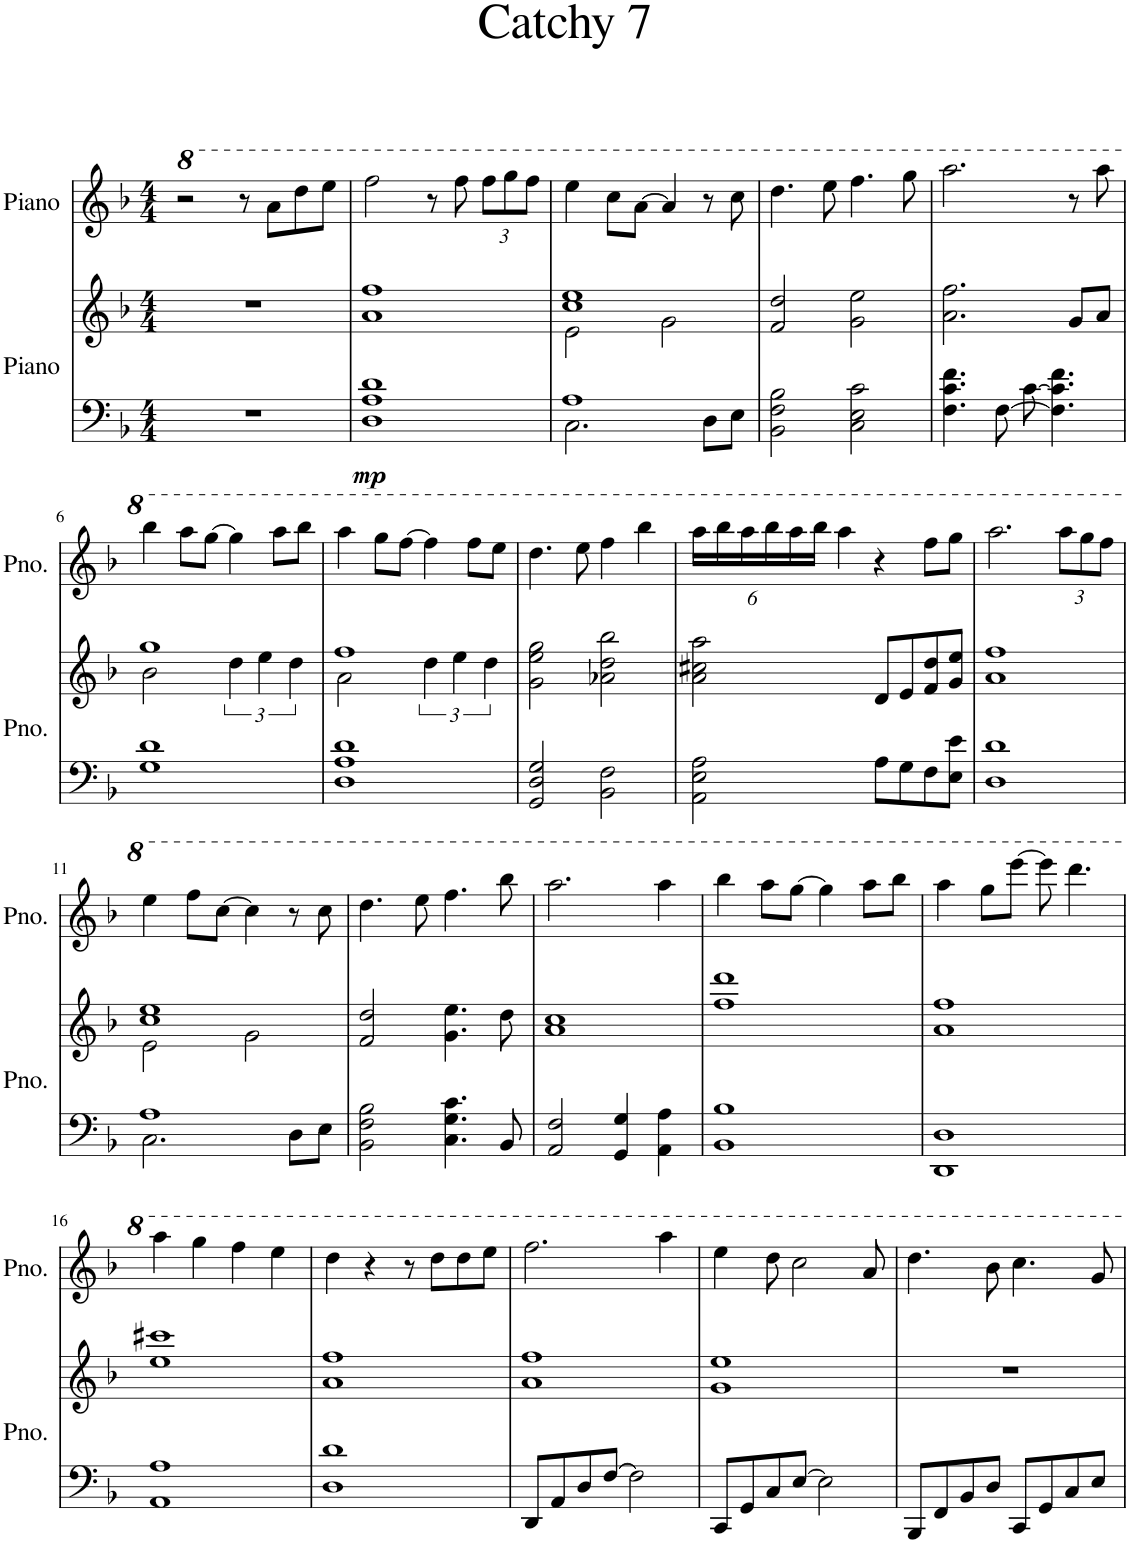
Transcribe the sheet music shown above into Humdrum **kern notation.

**kern	**kern	**dynam	**kern
*part2	*part2	*part2	*part1
*staff3	*staff2	*staff2/3	*staff1
*I"Piano	*	*	*I"Piano
*I'Pno.	*	*	*I'Pno.
*clefF4	*clefG2	*	*clefG2
*k[b-]	*k[b-]	*	*k[b-]
*M4/4	*M4/4	*	*M4/4
=1	=1	=1	=1
1r	1r	.	2r
.	.	.	8r
.	.	.	8aa\L
.	.	.	8ddd\
.	.	.	8eee\J
=2	=2	=2	=2
!	!	!LO:DY:b=2	!
1D 1A 1d	1a 1ff	mp	2fff\
.	.	.	8r
.	.	.	8fff\
*	*	*	*Xbrackettup
.	.	.	12fff\L
.	.	.	12ggg\
.	.	.	12fff\J
=3	=3	=3	=3
*^	*^	*	*
1A	2.C\	1cc 1ee	2e\	.	4eee\
.	.	.	.	.	8ccc\L
.	.	.	.	.	[8aa\J
.	.	.	2g\	.	4aa/]
.	8D\L	.	.	.	8r
.	8E\J	.	.	.	8ccc\
*v	*v	*	*	*	*
*	*v	*v	*	*
=4	=4	=4	=4
2BB-\ 2F\ 2B-\	2f/ 2dd/	.	4.ddd\
.	.	.	8eee\
2C\ 2E\ 2c\	2g\ 2ee\	.	4.fff\
.	.	.	8ggg\
=5	=5	=5	=5
4.F\ 4.c\ 4.f\	2.a\ 2.ff\	.	2.aaa\
[8F\	.	.	.
[8c\	.	.	.
4.F\] 4.c\] 4.f\	.	.	.
.	8g/L	.	8r
.	8a/J	.	8aaa\
!!LO:LB:g=z
=6	=6	=6	=6
*	*^	*	*
1G 1d	1gg	2b-\	.	4bbb-\
.	.	.	.	8aaa\L
.	.	.	.	[8ggg\J
.	.	6dd\	.	4ggg\]
.	.	6ee\	.	.
.	.	.	.	8aaa\L
.	.	6dd\	.	.
.	.	.	.	8bbb-\J
=7	=7	=7	=7	=7
1D 1A 1d	1ff	2a\	.	4aaa\
.	.	.	.	8ggg\L
.	.	.	.	[8fff\J
.	.	6dd\	.	4fff\]
.	.	6ee\	.	.
.	.	.	.	8fff\L
.	.	6dd\	.	.
.	.	.	.	8eee\J
*	*v	*v	*	*
=8	=8	=8	=8
2GG/ 2D/ 2G/	2g\ 2ee\ 2gg\	.	4.ddd\
.	.	.	8eee\
2BB-\ 2F\	2a-X\ 2dd\ 2bb-\	.	4fff\
.	.	.	4bbb-\
=9	=9	=9	=9
2AA\ 2E\ 2A\	2a\ 2cc#X\ 2aa\	.	24aaa\LL
.	.	.	24bbb-\
.	.	.	24aaa\
.	.	.	24bbb-\
.	.	.	24aaa\
.	.	.	24bbb-\JJ
.	.	.	4aaa\
8A\L	8d/L	.	4r
8G\	8e/	.	.
8F\	8f/ 8dd/	.	8fff\L
8E\ 8e\J	8g/ 8ee/J	.	8ggg\J
=10	=10	=10	=10
1D 1d	1a 1ff	.	2.aaa\
.	.	.	12aaa\L
.	.	.	12ggg\
.	.	.	12fff\J
!!LO:LB:g=z
=11	=11	=11	=11
*^	*^	*	*
1A	2.C\	1cc 1ee	2e\	.	4eee\
.	.	.	.	.	8fff\L
.	.	.	.	.	[8ccc\J
.	.	.	2g\	.	4ccc\]
.	8D\L	.	.	.	8r
.	8E\J	.	.	.	8ccc\
*v	*v	*	*	*	*
*	*v	*v	*	*
=12	=12	=12	=12
2BB-\ 2F\ 2B-\	2f/ 2dd/	.	4.ddd\
.	.	.	8eee\
4.C\ 4.G\ 4.c\	4.g\ 4.ee\	.	4.fff\
8BB-/	8dd\	.	8bbb-\
=13	=13	=13	=13
2AA/ 2F/	1a 1cc	.	2.aaa\
4GG/ 4G/	.	.	.
4AA\ 4A\	.	.	4aaa\
=14	=14	=14	=14
1BB- 1B-	1ff 1ddd	.	4bbb-\
.	.	.	8aaa\L
.	.	.	[8ggg\J
.	.	.	4ggg\]
.	.	.	8aaa\L
.	.	.	8bbb-\J
=15	=15	=15	=15
1DD 1D	1a 1ff	.	4aaa\
.	.	.	8ggg\L
.	.	.	[8eeee\J
.	.	.	8eeee\]
.	.	.	4.dddd\
!!LO:LB:g=z
=16	=16	=16	=16
1AA 1A	1ee 1ccc#X	.	4aaa\
.	.	.	4ggg\
.	.	.	4fff\
.	.	.	4eee\
=17	=17	=17	=17
1D 1d	1a 1ff	.	4ddd\
.	.	.	4r
.	.	.	8r
.	.	.	8ddd\L
.	.	.	8ddd\
.	.	.	8eee\J
=18	=18	=18	=18
8DD/L	1a 1ff	.	2.fff\
8AA/	.	.	.
8D/	.	.	.
[8F/J	.	.	.
2F\]	.	.	.
.	.	.	4aaa\
=19	=19	=19	=19
8CC/L	1g 1ee	.	4eee\
8GG/	.	.	.
8C/	.	.	8ddd\
[8E/J	.	.	2ccc\
2E\]	.	.	.
.	.	.	8aa/
=20	=20	=20	=20
8BBB-/L	1r	.	4.ddd\
8FF/	.	.	.
8BB-/	.	.	.
8D/J	.	.	8bb-\
8CC/L	.	.	4.ccc\
8GG/	.	.	.
8C/	.	.	.
8E/J	.	.	8gg/
=	=	=	=
*-	*-	*-	*-
